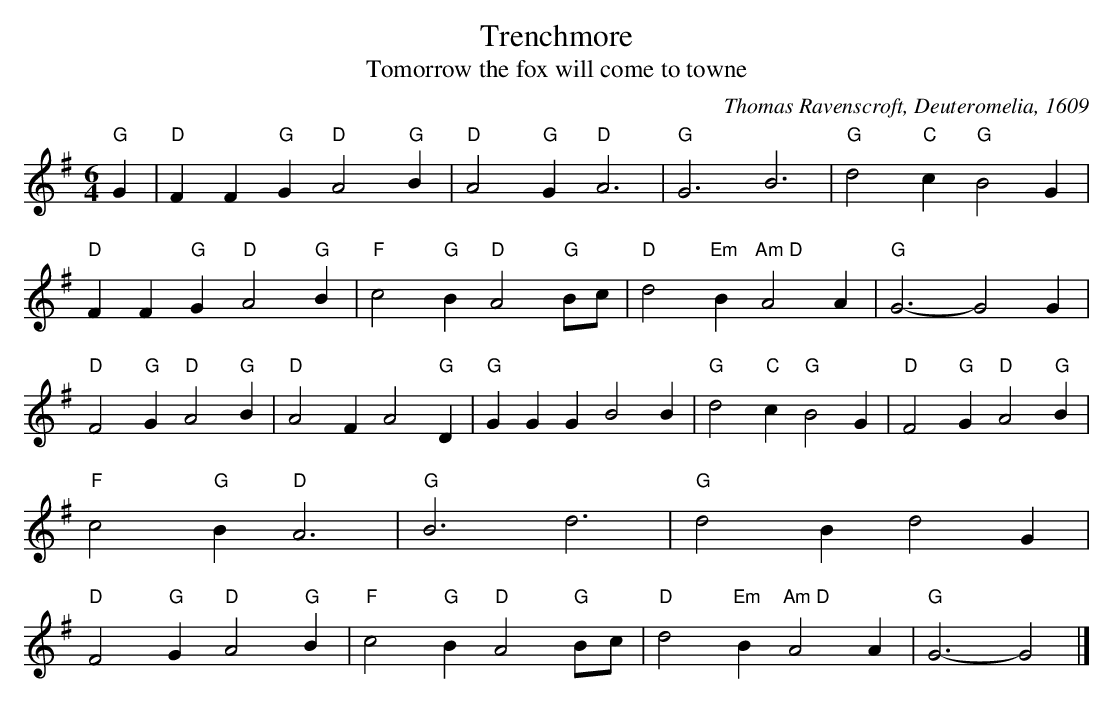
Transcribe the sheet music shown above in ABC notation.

X:1
T:Trenchmore
T:Tomorrow the fox will come to towne
C:Thomas Ravenscroft, Deuteromelia, 1609
K:G major
M:6/4
L:1/8
"G"G2 | "D"F2F2"G"G2 "D"A4"G"B2 | "D"A4"G"G2 "D"A6 | "G"G6 B6 | "G"d4"C"c2 "G"B4G2 | "D"F2F2"G"G2 "D"A4"G"B2 | "F"c4"G"B2 "D"A4"G"Bc |
"D"d4"Em"B2 "Am D"A4A2 | "G"G6- G4G2 | "D"F4"G"G2 "D"A4"G"B2 | "D"A4F2 A4"G"D2 | "G"G2G2G2 B4B2 | "G"d4"C"c2 "G"B4G2 |
"D"F4"G"G2 "D"A4"G"B2 | "F"c4"G"B2 "D"A6 | "G"B6 d6 | "G"d4B2 d4G2 | "D"F4"G"G2 "D"A4"G"B2 | "F"c4"G"B2 "D"A4"G"Bc |
"D"d4"Em"B2 "Am D"A4A2 | "G"G6- G4 |]
